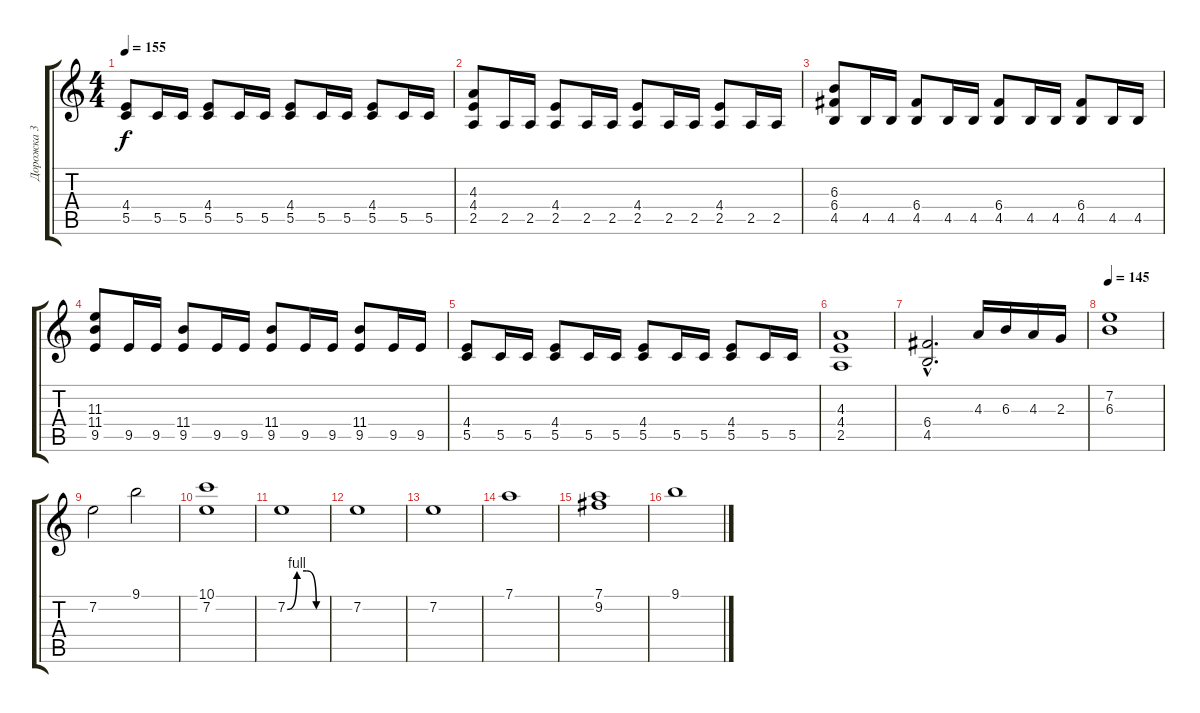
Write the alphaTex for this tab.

\track ("Дорожка 3" "Дорожка 3") {instrument overdrivenguitar}
\staff {score tabs}
\tuning (D4 A3 F3 C3 G2 D2) {hide}
\ts (4 4)
\tempo 155
\clef g2
\ks c
(4.4 5.5).8{dy f} 5.5.16 5.5.16 (4.4 5.5).8 5.5.16 5.5.16 (4.4 5.5).8 5.5.16 5.5.16 (4.4 5.5).8 5.5.16 5.5.16 |
(4.3 4.4 2.5).8 2.5.16 2.5.16 (4.4 2.5).8 2.5.16 2.5.16 (4.4 2.5).8 2.5.16 2.5.16 (4.4 2.5).8 2.5.16 2.5.16 |
(6.3 6.4 4.5).8 4.5.16 4.5.16 (6.4 4.5).8 4.5.16 4.5.16 (6.4 4.5).8 4.5.16 4.5.16 (6.4 4.5).8 4.5.16 4.5.16 |
(11.3 11.4 9.5).8 9.5.16 9.5.16 (11.4 9.5).8 9.5.16 9.5.16 (11.4 9.5).8 9.5.16 9.5.16 (11.4 9.5).8 9.5.16 9.5.16 |
(4.4 5.5).8 5.5.16 5.5.16 (4.4 5.5).8 5.5.16 5.5.16 (4.4 5.5).8 5.5.16 5.5.16 (4.4 5.5).8 5.5.16 5.5.16 |
(4.3 4.4 2.5).1 |
(6.4{hac} 4.5{hac}).2{d} 4.3.16 6.3.16 4.3.16 2.3.16 |
\tempo 145
(7.2 6.3).1 |
7.2.2 9.1.2 |
(10.1 7.2).1 |
7.2{be (custom 0 0 15 4 30 4 45 0 60 0)}.1 |
7.2.1 |
7.2.1 |
7.1.1 |
(7.1 9.2).1 |
9.1.1
